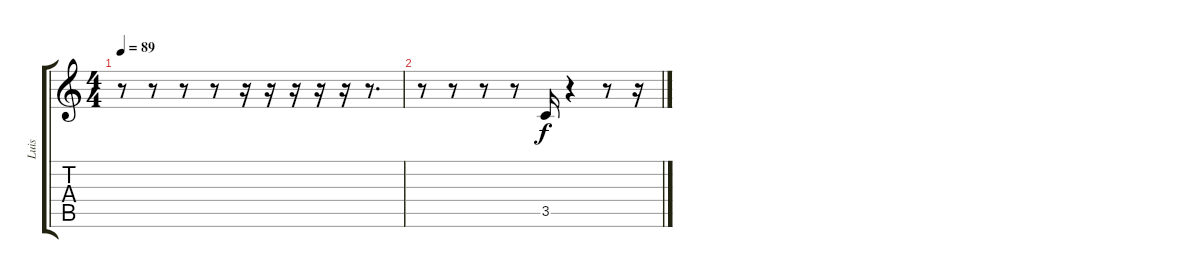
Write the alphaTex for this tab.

\track ("Luis" "Luis") {instrument fretlessbass}
\staff {score tabs}
\tuning (E4 B3 G3 D3 A2 E2) {hide}
\ts (4 4)
\tempo 89
\clef g2
\ks c
r.8{dy f volume 0} r.8 r.8 r.8 r.16 r.16 r.16 r.16 r.16 r.8{d} |
r.8 r.8 r.8 r.8 3.5.16 r.4 r.8 r.16
